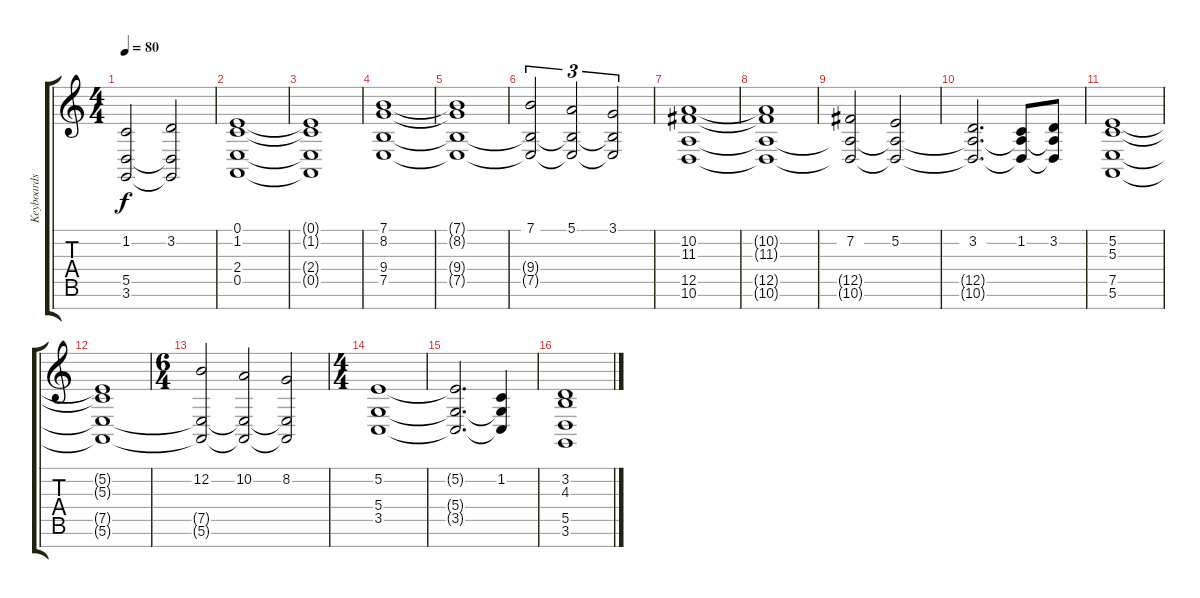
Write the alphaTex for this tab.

\track ("Keyboards 2" "Keyboards ") {instrument stringensemble1}
\staff {score tabs}
\tuning (E4 B3 G3 D3 A2 E2 B1) {hide}
\ts (4 4)
\tempo 80
\clef g2
\ks c
(1.2 5.5{t} 3.6{t}).2{dy f} (3.2 5.5{t} 3.6{t}).2 |
(0.1 1.2 2.4 0.5).1 |
(0.1{t} 1.2{t} 2.4{t} 0.5{t}).1 |
(7.1 8.2 9.4 7.5).1 |
(7.1{t} 8.2{t} 9.4{t} 7.5{t}).1 |
(7.1 9.4{t} 7.5{t}).2{tu (3 2)} (5.1 9.4{t} 7.5{t}).2{tu (3 2)} (3.1 9.4{t} 7.5{t}).2{tu (3 2)} |
(10.2 11.3 12.5 10.6).1 |
(10.2{t} 11.3{t} 12.5{t} 10.6{t}).1 |
(7.2 12.5{t} 10.6{t}).2 (5.2 12.5{t} 10.6{t}).2 |
(3.2 12.5{t} 10.6{t}).2{d} (1.2 12.5{t} 10.6{t}).8 (3.2 12.5{t} 10.6{t}).8 |
(5.2 5.3 7.5 5.6).1 |
(5.2{t} 5.3{t} 7.5{t} 5.6{t}).1 |
\ts (6 4)
(12.2 7.5{t} 5.6{t}).2 (10.2 7.5{t} 5.6{t}).2 (8.2 7.5{t} 5.6{t}).2 |
\ts (4 4)
(5.2 5.4 3.5).1 |
(5.2{t} 5.4{t} 3.5{t}).2{d} (1.2 5.4{t} 3.5{t}).4 |
(3.2 4.3 5.5 3.6).1
